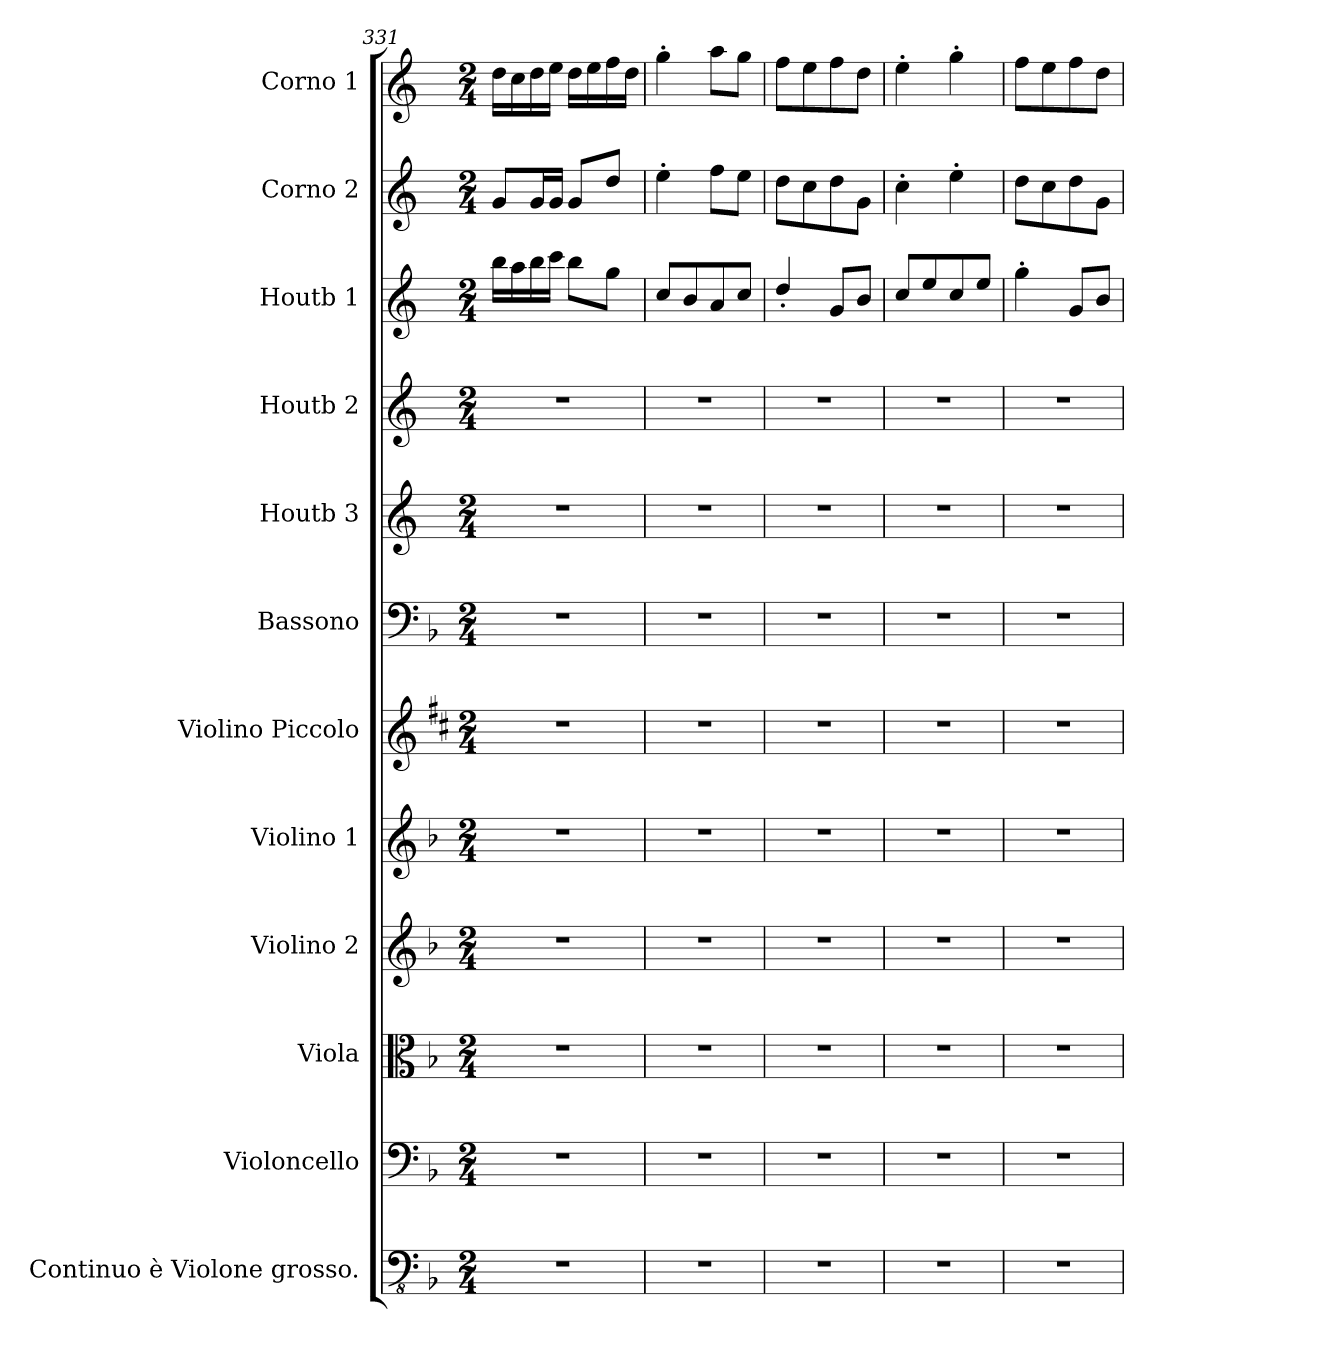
**kern	**kern	**kern	**kern	**kern	**kern	**kern	**kern	**kern	**kern	**kern	**kern
*part12	*part11	*part10	*part9	*part8	*part7	*part6	*part5	*part4	*part3	*part2	*part1
*staff12	*staff11	*staff10	*staff9	*staff8	*staff7	*staff6	*staff5	*staff4	*staff3	*staff2	*staff1
*I"Continuo è Violone grosso.	*I"Violoncello	*I"Viola	*I"Violino 2	*I"Violino 1	*I"Violino Piccolo	*I"Bassono	*I"Houtb 3	*I"Houtb 2	*I"Houtb 1	*I"Corno 2	*I"Corno 1
*	*I'Vc	*I'Vla	*I'Vln	*I'Vln	*I'Vln	*I'Bsn	*	*	*	*	*
*clefFv4	*clefF4	*clefC3	*clefG2	*clefG2	*clefG2	*clefF4	*clefG2	*clefG2	*clefG2	*clefG2	*clefG2
*ITrd7c12	*	*	*	*	*ITrd-2c-3	*	*ITrd4c7	*ITrd4c7	*ITrd4c7	*ITrd4c7	*ITrd4c7
*k[b-]	*k[b-]	*k[b-]	*k[b-]	*k[b-]	*k[b-]	*k[b-]	*k[b-]	*k[b-]	*k[b-]	*k[b-]	*k[b-]
*M2/4	*M2/4	*M2/4	*M2/4	*M2/4	*M2/4	*M2/4	*M2/4	*M2/4	*M2/4	*M2/4	*M2/4
=331	=331	=331	=331	=331	=331	=331	=331	=331	=331	=331	=331
2r	2r	2r	2r	2r	2r	2r	2r	2r	16ee\LL	8c/L	16g\LL
.	.	.	.	.	.	.	.	.	16dd\	.	16f\
.	.	.	.	.	.	.	.	.	16ee\	16c/L	16g\
.	.	.	.	.	.	.	.	.	16ff\JJ	16c/JJ	16a\JJ
.	.	.	.	.	.	.	.	.	8ee\L	8c/L	16g\LL
.	.	.	.	.	.	.	.	.	.	.	16a\
.	.	.	.	.	.	.	.	.	8cc\J	8g\J	16b-\
.	.	.	.	.	.	.	.	.	.	.	16g\JJ
=332	=332	=332	=332	=332	=332	=332	=332	=332	=332	=332	=332
2r	2r	2r	2r	2r	2r	2r	2r	2r	8f/L	4a'\	4cc'\
.	.	.	.	.	.	.	.	.	8e/	.	.
.	.	.	.	.	.	.	.	.	8d/	8b-\L	8dd\L
.	.	.	.	.	.	.	.	.	8f/J	8a\J	8cc\J
=333	=333	=333	=333	=333	=333	=333	=333	=333	=333	=333	=333
2r	2r	2r	2r	2r	2r	2r	2r	2r	4g'/	8g\L	8b-\L
.	.	.	.	.	.	.	.	.	.	8f\	8a\
.	.	.	.	.	.	.	.	.	8c/L	8g\	8b-\
.	.	.	.	.	.	.	.	.	8e/J	8c\J	8g\J
=334	=334	=334	=334	=334	=334	=334	=334	=334	=334	=334	=334
2r	2r	2r	2r	2r	2r	2r	2r	2r	8f/L	4f'\	4a'\
.	.	.	.	.	.	.	.	.	8a/	.	.
.	.	.	.	.	.	.	.	.	8f/	4a'\	4cc'\
.	.	.	.	.	.	.	.	.	8a/J	.	.
=335	=335	=335	=335	=335	=335	=335	=335	=335	=335	=335	=335
2r	2r	2r	2r	2r	2r	2r	2r	2r	4cc'\	8g\L	8b-\L
.	.	.	.	.	.	.	.	.	.	8f\	8a\
.	.	.	.	.	.	.	.	.	8c/L	8g\	8b-\
.	.	.	.	.	.	.	.	.	8e/J	8c\J	8g\J
=	=	=	=	=	=	=	=	=	=	=	=
*-	*-	*-	*-	*-	*-	*-	*-	*-	*-	*-	*-
